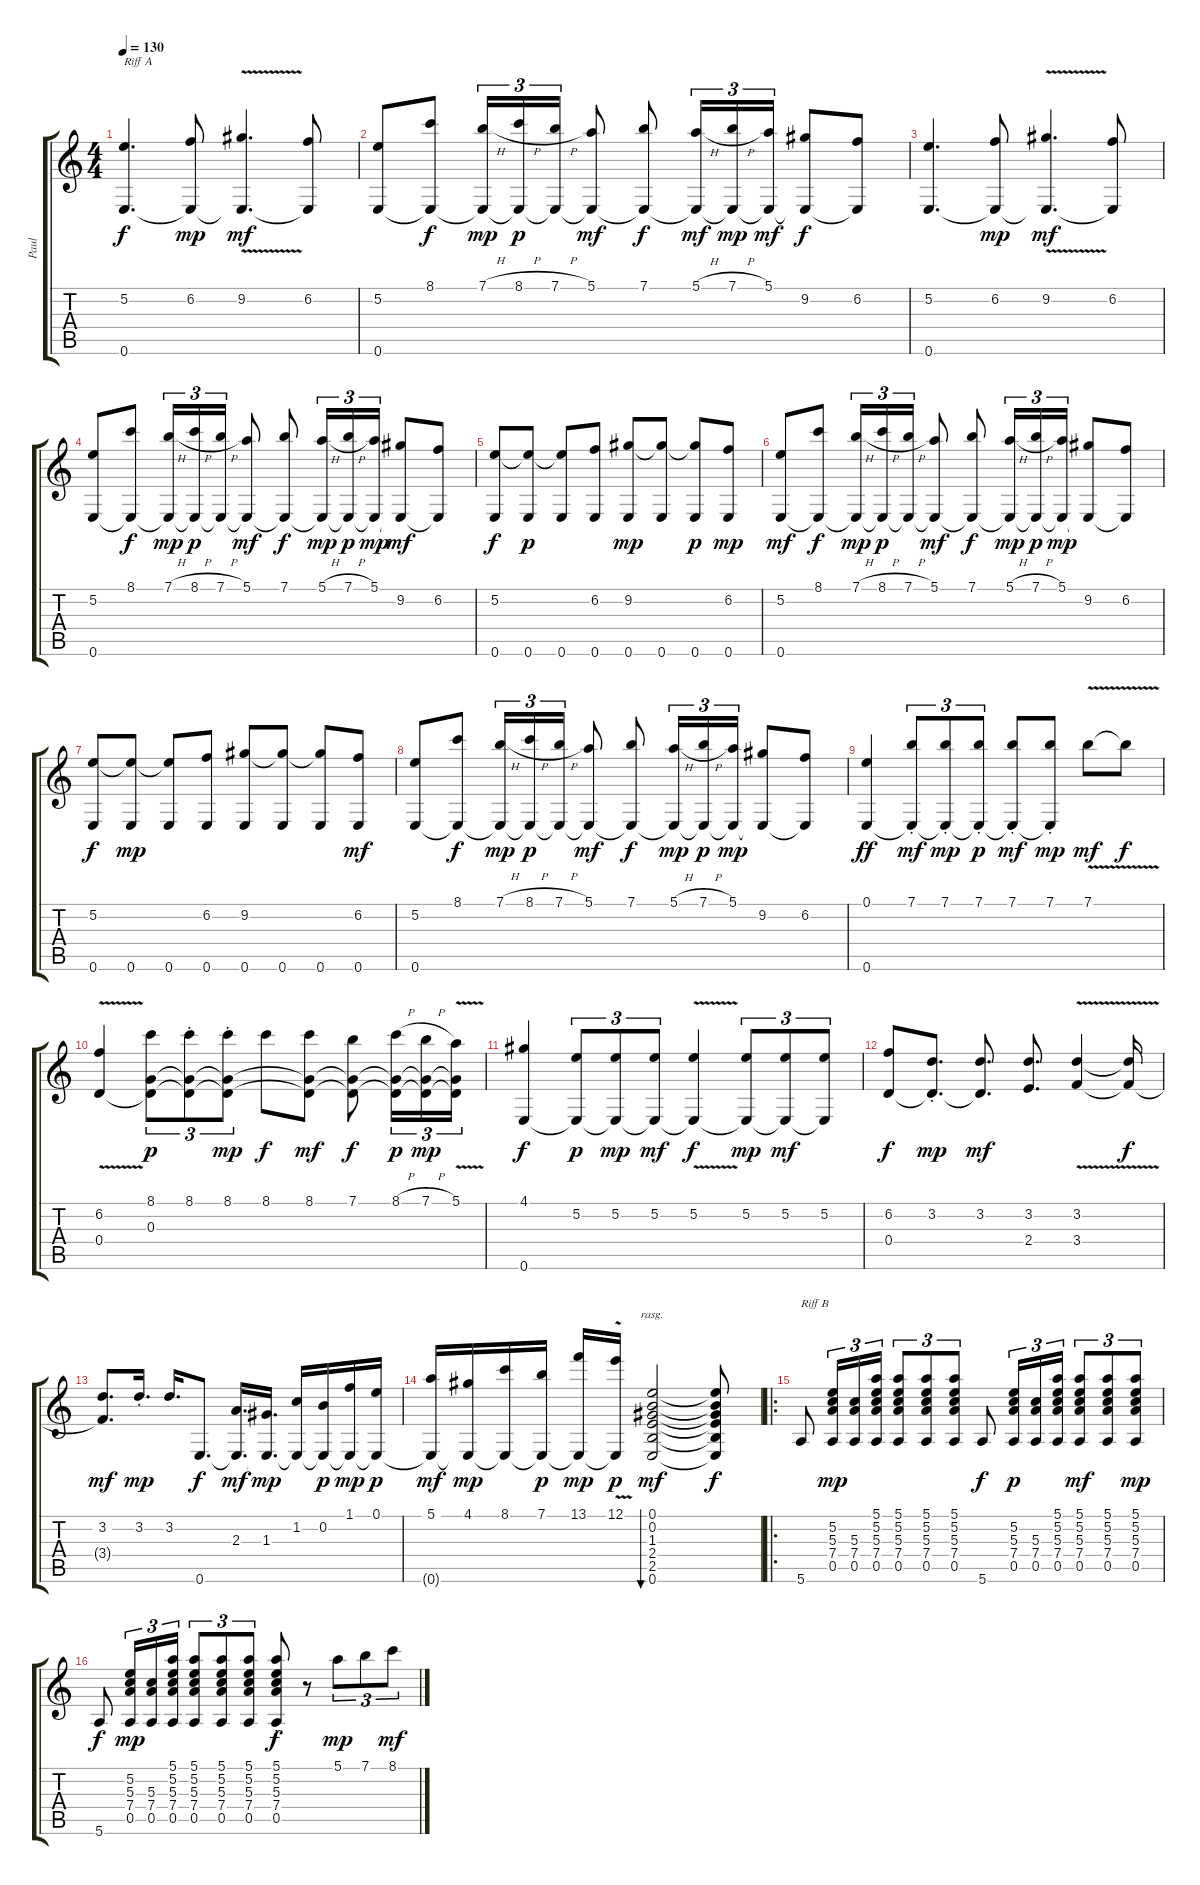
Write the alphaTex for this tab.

\track ("Paul " "Paul ") {instrument acousticguitarnylon}
\staff {score tabs}
\tuning (E4 B3 G3 D3 A2 E2) {hide}
\ts (4 4)
\tempo 130
\clef g2
\ks c
(5.2 0.6).4{d txt "Riff A" dy f instrument acousticguitarnylon} (6.2 0.6{t}).8{dy mp} (9.2{v} 0.6{t}).4{d dy mf} (6.2 0.6{t}).8 |
(5.2 0.6).8 (8.1 0.6{t}).8{dy f} (7.1{h} 0.6{t}).16{tu (3 2) dy mp} (8.1{h} 0.6{t}).16{tu (3 2) dy p} (7.1{h} 0.6{t}).16{tu (3 2)} (5.1 0.6{t}).8{dy mf} (7.1 0.6{t}).8{dy f} (5.1{h} 0.6{t}).16{tu (3 2) dy mf} (7.1{h} 0.6{t}).16{tu (3 2) dy mp} (5.1 0.6{t}).16{tu (3 2) dy mf} (9.2 0.6{t}).8{dy f} (6.2 0.6{t}).8 |
(5.2 0.6).4{d} (6.2 0.6{t}).8{dy mp} (9.2{v} 0.6{t}).4{d dy mf} (6.2 0.6{t}).8 |
(5.2 0.6).8 (8.1 0.6{t}).8{dy f} (7.1{h} 0.6{t}).16{tu (3 2) dy mp} (8.1{h} 0.6{t}).16{tu (3 2) dy p} (7.1{h} 0.6{t}).16{tu (3 2)} (5.1 0.6{t}).8{dy mf} (7.1 0.6{t}).8{dy f} (5.1{h} 0.6{t}).16{tu (3 2) dy mp} (7.1{h} 0.6{t}).16{tu (3 2) dy p} (5.1 0.6{t}).16{tu (3 2) dy mp} (9.2 0.6{t}).8{dy mf} (6.2 0.6{t}).8 |
(5.2 0.6).8{dy f} (5.2{t} 0.6).8{dy p} (5.2{t} 0.6).8 (6.2 0.6).8 (9.2 0.6).8{dy mp} (9.2{t} 0.6).8 (9.2{t} 0.6).8{dy p} (6.2 0.6).8{dy mp} |
(5.2 0.6).8{dy mf} (8.1 0.6{t}).8{dy f} (7.1{h} 0.6{t}).16{tu (3 2) dy mp} (8.1{h} 0.6{t}).16{tu (3 2) dy p} (7.1{h} 0.6{t}).16{tu (3 2)} (5.1 0.6{t}).8{dy mf} (7.1 0.6{t}).8{dy f} (5.1{h} 0.6{t}).16{tu (3 2) dy mp} (7.1{h} 0.6{t}).16{tu (3 2) dy p} (5.1 0.6{t}).16{tu (3 2) dy mp} (9.2 0.6{t}).8 (6.2 0.6{t}).8 |
(5.2 0.6).8{dy f} (5.2{t} 0.6).8{dy mp} (5.2{t} 0.6).8 (6.2 0.6).8 (9.2 0.6).8 (9.2{t} 0.6).8 (9.2{t} 0.6).8 (6.2 0.6).8{dy mf} |
(5.2 0.6).8 (8.1 0.6{t}).8{dy f} (7.1{h} 0.6{t}).16{tu (3 2) dy mp} (8.1{h} 0.6{t}).16{tu (3 2) dy p} (7.1{h} 0.6{t}).16{tu (3 2)} (5.1 0.6{t}).8{dy mf} (7.1 0.6{t}).8{dy f} (5.1{h} 0.6{t}).16{tu (3 2) dy mp} (7.1{h} 0.6{t}).16{tu (3 2) dy p} (5.1 0.6{t}).16{tu (3 2) dy mp} (9.2 0.6{t}).8 (6.2 0.6{t}).8 |
(0.1 0.6).4{dy ff} (7.1{st} 0.6{t}).8{tu (3 2) dy mf} (7.1{st} 0.6{t}).8{tu (3 2) dy mp} (7.1{st} 0.6{t}).8{tu (3 2) dy p} (7.1{st} 0.6{t}).8{dy mf} (7.1{st} 0.6{t}).8{dy mp} 7.1{v}.8{dy mf} 7.1{t}.8{dy f} |
(6.2{v} 0.4).4 (8.1 0.3 0.4{t}).8{tu (3 2) dy p} (8.1{st} 0.3{t} 0.4{t}).8{tu (3 2)} (8.1{st} 0.3{t} 0.4{t}).8{tu (3 2) dy mp} 8.1.8{dy f} (8.1 0.3{t} 0.4{t}).8{dy mf} (7.1 0.3{t} 0.4{t}).8{dy f} (8.1{h} 0.3{t} 0.4{t}).16{tu (3 2) dy p} (7.1{h} 0.3{t} 0.4{t}).16{tu (3 2) dy mp} (5.1{v} 0.3{t} 0.4{t}).16{tu (3 2)} |
(4.1 0.6).4{dy f} (5.2 0.6{t}).8{tu (3 2) dy p} (5.2 0.6{t}).8{tu (3 2) dy mp} (5.2 0.6{t}).8{tu (3 2) dy mf} (5.2{v} 0.6{t}).4{dy f} (5.2 0.6{t}).8{tu (3 2) dy mp} (5.2 0.6{t}).8{tu (3 2) dy mf} (5.2 0.6{t}).8{tu (3 2)} |
(6.2 0.4).8{dy f} (3.2{st} 0.4{t}).8{d dy mp} (3.2 0.4{t}).8{d dy mf} (3.2 2.4).8{d} (3.2 3.4{v}).4 (3.2{t} 3.4{t}).16{dy f} |
(3.2 3.4{t}).8{d dy mf} 3.2{st}.16{d dy mp} 3.2.16{d} 0.6.8{d dy f} (2.3 0.6{t}).16{d dy mf} (1.3 0.6{t}).16{d dy mp} (1.2 0.6{t}).16 (0.2 0.6{t}).16{dy p} (1.1 0.6{t}).16{dy mp} (0.1 0.6{t}).16{dy p} |
(5.1 0.6{t}).16{dy mf} (4.1 0.6{t}).16{dy mp} (8.1 0.6{t}).16 (7.1 0.6{t}).16{dy p} (13.1 0.6{t}).16{dy mp} (12.1{v} 0.6{t}).16{dy p} (0.1 0.2 1.3 2.4 2.5 0.6).2{bu 240 rasg ii dy mf} (0.1{t} 0.2{t} 1.3{t} 2.4{t} 2.5{t} 0.6{t}).8{dy f} |
\ro
5.6.8{txt "Riff B"} (5.2 5.3 7.4 0.5).16{tu (3 2) dy mp} (5.3 7.4 0.5).16{tu (3 2)} (5.1 5.2 5.3 7.4 0.5).16{tu (3 2)} (5.1 5.2 5.3 7.4 0.5).8{tu (3 2)} (5.1 5.2 5.3 7.4 0.5).8{tu (3 2)} (5.1 5.2 5.3 7.4 0.5).8{tu (3 2)} 5.6.8{dy f} (5.2 5.3 7.4 0.5).16{tu (3 2) dy p} (5.3 7.4 0.5).16{tu (3 2)} (5.1 5.2 5.3 7.4 0.5).16{tu (3 2)} (5.1 5.2 5.3 7.4 0.5).8{tu (3 2) dy mf} (5.1 5.2 5.3 7.4 0.5).8{tu (3 2)} (5.1 5.2 5.3 7.4 0.5).8{tu (3 2) dy mp} |
5.6.8{dy f} (5.2 5.3 7.4 0.5).16{tu (3 2) dy mp} (5.3 7.4 0.5).16{tu (3 2)} (5.1 5.2 5.3 7.4 0.5).16{tu (3 2)} (5.1 5.2 5.3 7.4 0.5).8{tu (3 2)} (5.1 5.2 5.3 7.4 0.5).8{tu (3 2)} (5.1 5.2 5.3 7.4 0.5).8{tu (3 2)} (5.1{st} 5.2 5.3 7.4 0.5).8{dy f} r.8 5.1.8{tu (3 2) dy mp} 7.1.8{tu (3 2)} 8.1.8{tu (3 2) dy mf}
